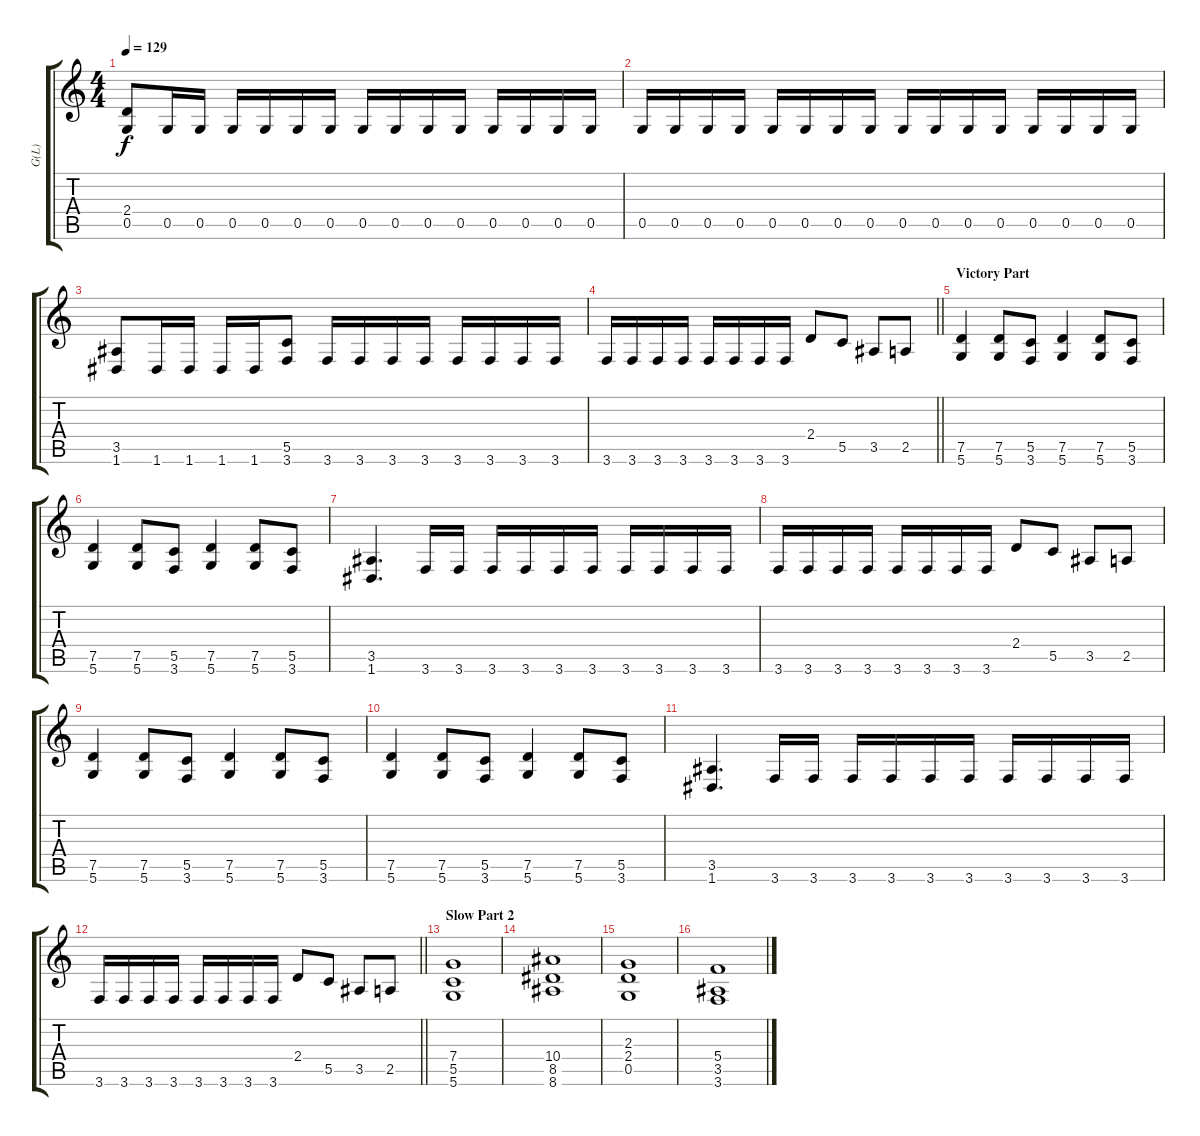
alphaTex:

\track ("G(L)" "G(L)") {instrument distortionguitar}
\staff {score tabs}
\tuning (D4 A3 F3 C3 G2 D2) {hide}
\ts (4 4)
\tempo 129
\clef g2
\ks c
(2.4 0.5).8{dy f} 0.5.16 0.5.16 0.5.16 0.5.16 0.5.16 0.5.16 0.5.16 0.5.16 0.5.16 0.5.16 0.5.16 0.5.16 0.5.16 0.5.16 |
0.5.16 0.5.16 0.5.16 0.5.16 0.5.16 0.5.16 0.5.16 0.5.16 0.5.16 0.5.16 0.5.16 0.5.16 0.5.16 0.5.16 0.5.16 0.5.16 |
(3.5 1.6).8 1.6.16 1.6.16 1.6.16 1.6.16 (5.5 3.6).8 3.6.16 3.6.16 3.6.16 3.6.16 3.6.16 3.6.16 3.6.16 3.6.16 |
\barLineRight lightlight
3.6.16 3.6.16 3.6.16 3.6.16 3.6.16 3.6.16 3.6.16 3.6.16 2.4.8 5.5.8 3.5.8 2.5.8 |
\section ("" "Victory Part")
(7.5 5.6).4 (7.5 5.6).8 (5.5 3.6).8 (7.5 5.6).4 (7.5 5.6).8 (5.5 3.6).8 |
(7.5 5.6).4 (7.5 5.6).8 (5.5 3.6).8 (7.5 5.6).4 (7.5 5.6).8 (5.5 3.6).8 |
(3.5 1.6).4{d} 3.6.16 3.6.16 3.6.16 3.6.16 3.6.16 3.6.16 3.6.16 3.6.16 3.6.16 3.6.16 |
3.6.16 3.6.16 3.6.16 3.6.16 3.6.16 3.6.16 3.6.16 3.6.16 2.4.8 5.5.8 3.5.8 2.5.8 |
(7.5 5.6).4 (7.5 5.6).8 (5.5 3.6).8 (7.5 5.6).4 (7.5 5.6).8 (5.5 3.6).8 |
(7.5 5.6).4 (7.5 5.6).8 (5.5 3.6).8 (7.5 5.6).4 (7.5 5.6).8 (5.5 3.6).8 |
(3.5 1.6).4{d} 3.6.16 3.6.16 3.6.16 3.6.16 3.6.16 3.6.16 3.6.16 3.6.16 3.6.16 3.6.16 |
\barLineRight lightlight
3.6.16 3.6.16 3.6.16 3.6.16 3.6.16 3.6.16 3.6.16 3.6.16 2.4.8 5.5.8 3.5.8 2.5.8 |
\section ("" "Slow Part 2")
(7.4 5.5 5.6).1 |
(10.4 8.5 8.6).1 |
(2.3 2.4 0.5).1 |
(5.4 3.5 3.6).1
